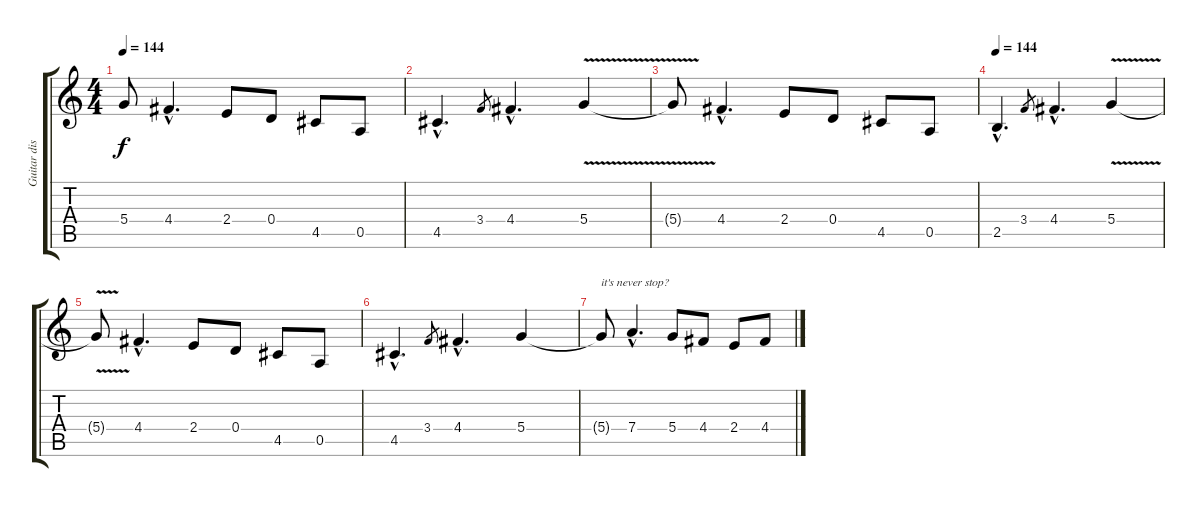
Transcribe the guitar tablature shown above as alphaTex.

\track ("Guitar distortion 3" "Guitar dis") {instrument distortionguitar}
\staff {score tabs}
\tuning (E4 B3 G3 D3 A2 E2) {hide}
\ts (4 4)
\tempo 144
\clef g2
\ks c
5.4{t}.8{dy f volume 12} 4.4{hac}.4{d} 2.4.8 0.4.8 4.5.8 0.5.8 |
4.5{hac}.4{d volume 11} 3.4.8{gr} 4.4{hac}.4{d} 5.4{v}.4 |
5.4{t}.8{volume 10} 4.4{hac}.4{d} 2.4.8 0.4.8 4.5.8 0.5.8 |
\tempo 144
2.5{hac}.4{d volume 9} 3.4.8{gr} 4.4{hac}.4{d} 5.4{v}.4 |
5.4{t}.8{volume 8} 4.4{hac}.4{d} 2.4.8 0.4.8 4.5.8 0.5.8 |
4.5{hac}.4{d volume 5} 3.4.8{gr} 4.4{hac}.4{d} 5.4.4 |
5.4{t}.8{txt "it's never stop?" volume 2} 7.4{hac}.4{d} 5.4.8 4.4.8 2.4.8 4.4.8
